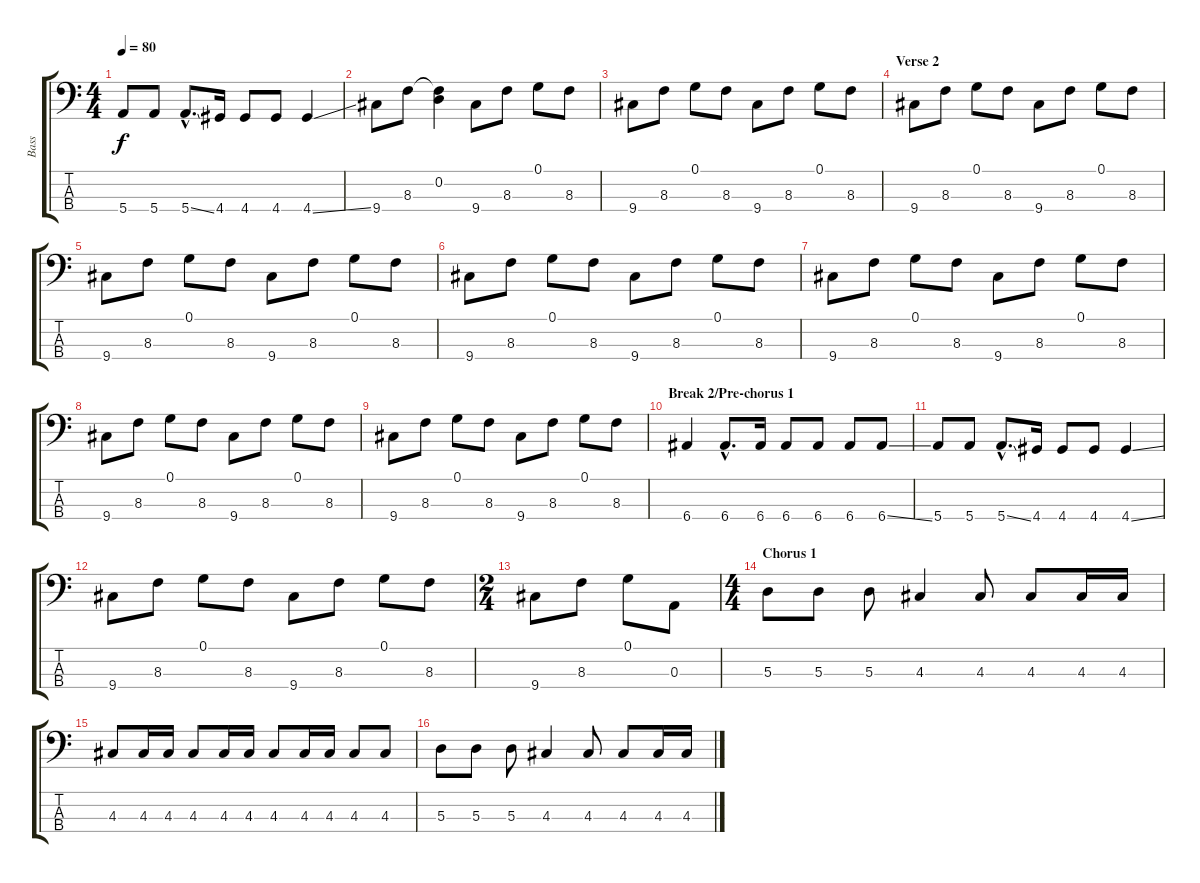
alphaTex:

\track ("Bass" "Bass") {instrument electricbasspick}
\staff {score tabs}
\tuning (G2 D2 A1 E1) {hide}
\ts (4 4)
\tempo 80
\clef f4
\ks c
5.4.8{dy f} 5.4.8 5.4{ss hac}.8{d} 4.4.16 4.4.8 4.4.8 4.4{ss}.4 |
9.4.8 8.3.8 (0.2 8.3{t}).4 9.4.8 8.3.8 0.1.8 8.3.8 |
9.4.8 8.3.8 0.1.8 8.3.8 9.4.8 8.3.8 0.1.8 8.3.8 |
\section ("" "Verse 2")
9.4.8 8.3.8 0.1.8 8.3.8 9.4.8 8.3.8 0.1.8 8.3.8 |
9.4.8 8.3.8 0.1.8 8.3.8 9.4.8 8.3.8 0.1.8 8.3.8 |
9.4.8 8.3.8 0.1.8 8.3.8 9.4.8 8.3.8 0.1.8 8.3.8 |
9.4.8 8.3.8 0.1.8 8.3.8 9.4.8 8.3.8 0.1.8 8.3.8 |
9.4.8 8.3.8 0.1.8 8.3.8 9.4.8 8.3.8 0.1.8 8.3.8 |
9.4.8 8.3.8 0.1.8 8.3.8 9.4.8 8.3.8 0.1.8 8.3.8 |
\section ("" "Break 2/Pre-chorus 1")
6.4.4 6.4{hac}.8{d} 6.4.16 6.4.8 6.4.8 6.4.8 6.4{ss}.8 |
5.4.8 5.4.8 5.4{ss hac}.8{d} 4.4.16 4.4.8 4.4.8 4.4{ss}.4 |
9.4.8 8.3.8 0.1.8 8.3.8 9.4.8 8.3.8 0.1.8 8.3.8 |
\ts (2 4)
9.4.8 8.3.8 0.1.8 0.3.8 |
\ts (4 4)
\section ("" "Chorus 1")
5.3.8 5.3.8 5.3.8 4.3.4 4.3.8 4.3.8 4.3.16 4.3.16 |
4.3.8 4.3.16 4.3.16 4.3.8 4.3.16 4.3.16 4.3.8 4.3.16 4.3.16 4.3.8 4.3.8 |
5.3.8 5.3.8 5.3.8 4.3.4 4.3.8 4.3.8 4.3.16 4.3.16
